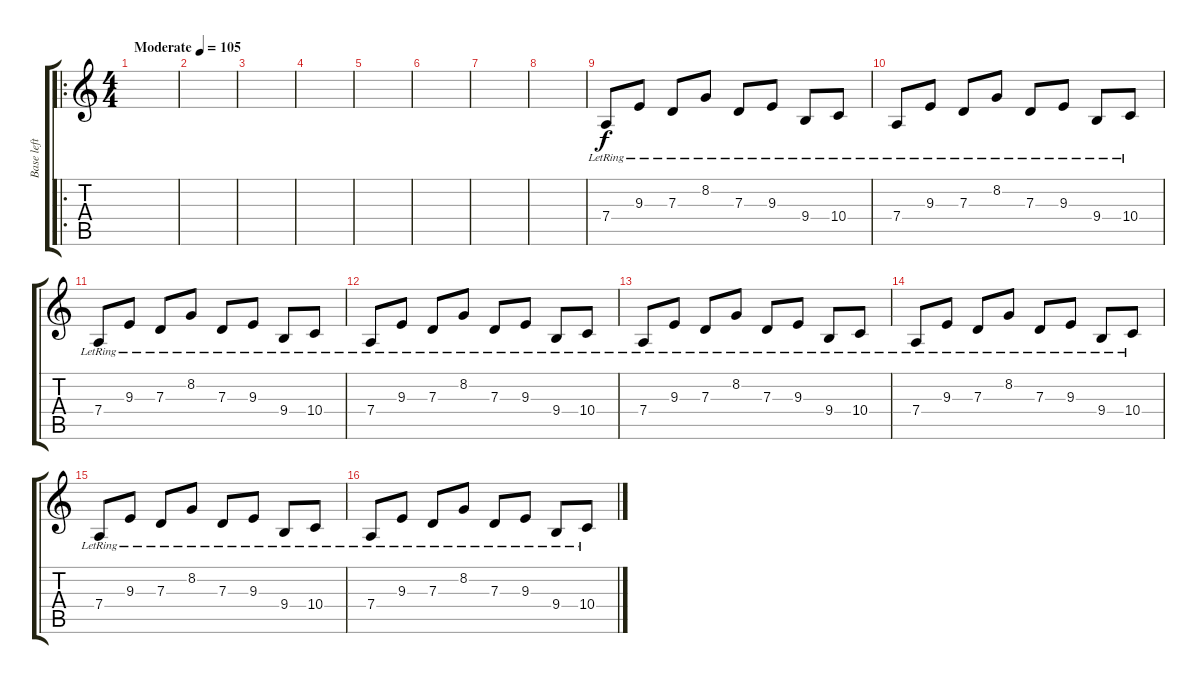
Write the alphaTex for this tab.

\track ("Base left" "Base left") {instrument electricpiano2}
\staff {score tabs}
\tuning (E4 B3 G3 D3 A2 E2) {hide}
\ro
\ts (4 4)
\tempo (105 "Moderate")
\clef g2
\ks c
|
|
|
|
|
|
|
|
7.4{lr}.8 9.3{lr}.8 7.3{lr}.8 8.2{lr}.8 7.3{lr}.8 9.3{lr}.8 9.4{lr}.8 10.4{lr}.8 |
7.4{lr}.8 9.3{lr}.8 7.3{lr}.8 8.2{lr}.8 7.3{lr}.8 9.3{lr}.8 9.4{lr}.8 10.4{lr}.8 |
7.4{lr}.8 9.3{lr}.8 7.3{lr}.8 8.2{lr}.8 7.3{lr}.8 9.3{lr}.8 9.4{lr}.8 10.4{lr}.8 |
7.4{lr}.8 9.3{lr}.8 7.3{lr}.8 8.2{lr}.8 7.3{lr}.8 9.3{lr}.8 9.4{lr}.8 10.4{lr}.8 |
7.4{lr}.8 9.3{lr}.8 7.3{lr}.8 8.2{lr}.8 7.3{lr}.8 9.3{lr}.8 9.4{lr}.8 10.4{lr}.8 |
7.4{lr}.8 9.3{lr}.8 7.3{lr}.8 8.2{lr}.8 7.3{lr}.8 9.3{lr}.8 9.4{lr}.8 10.4{lr}.8 |
7.4{lr}.8 9.3{lr}.8 7.3{lr}.8 8.2{lr}.8 7.3{lr}.8 9.3{lr}.8 9.4{lr}.8 10.4{lr}.8 |
7.4{lr}.8 9.3{lr}.8 7.3{lr}.8 8.2{lr}.8 7.3{lr}.8 9.3{lr}.8 9.4{lr}.8 10.4{lr}.8
